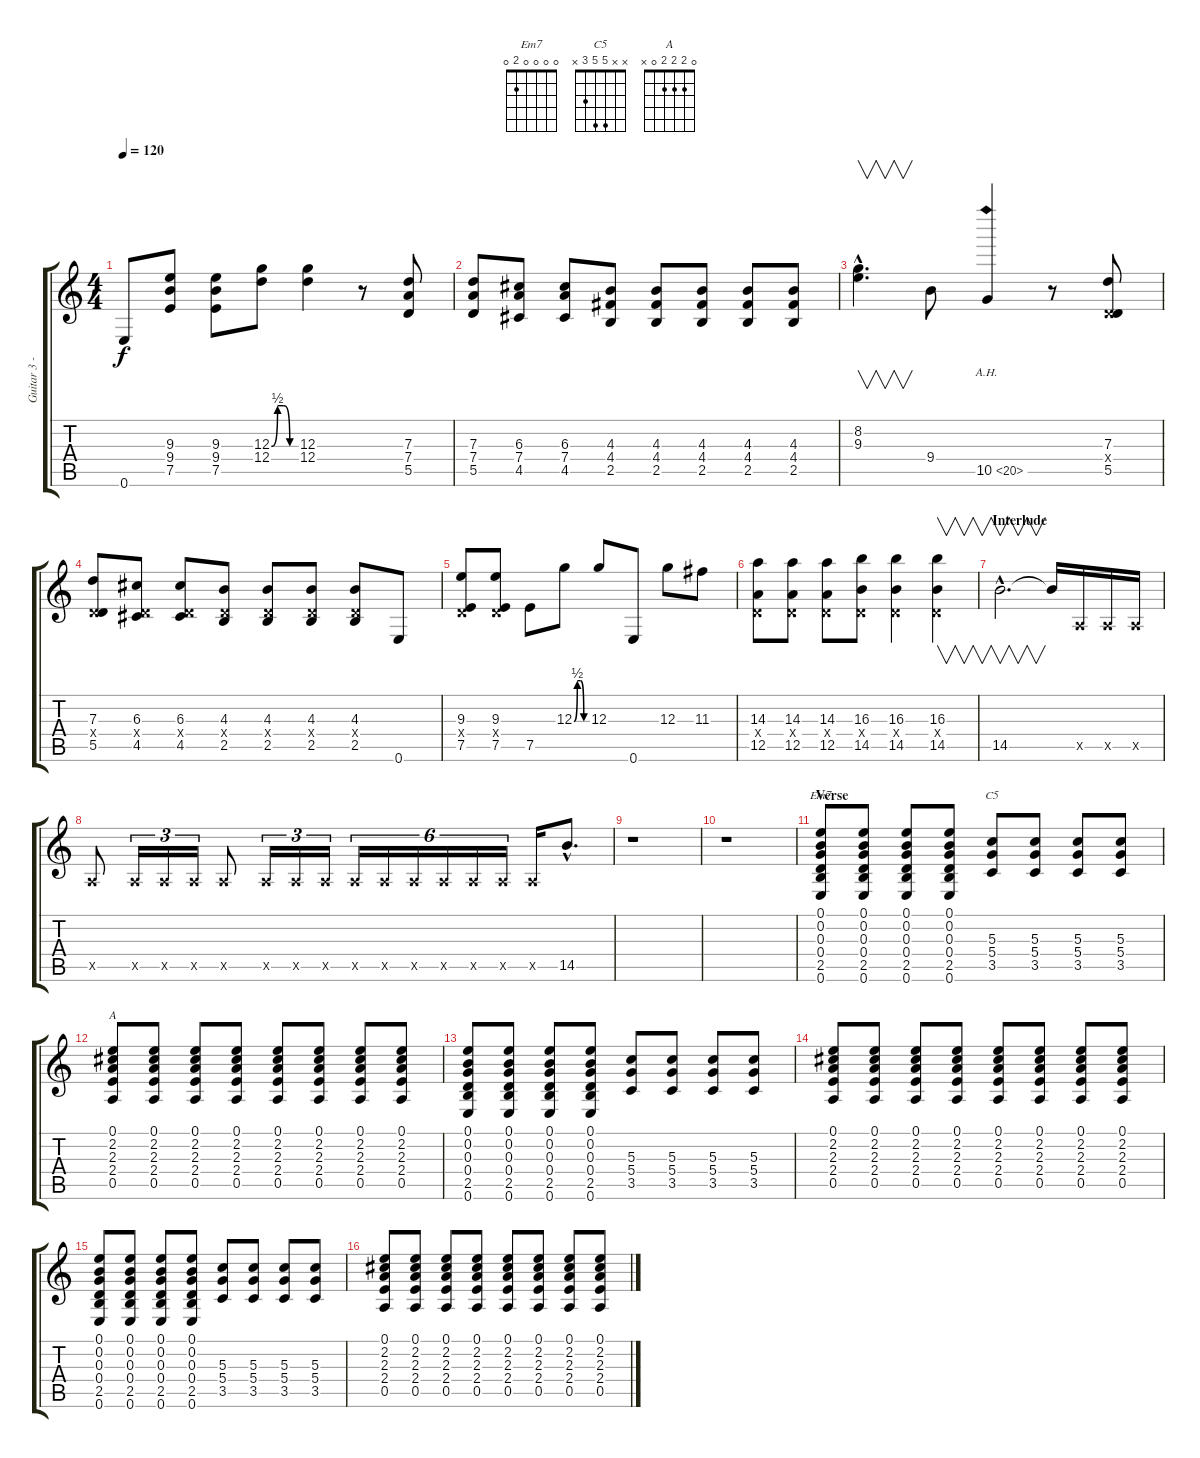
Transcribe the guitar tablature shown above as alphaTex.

\track ("Guitar 3 - Electric" "Guitar 3 -") {instrument distortionguitar}
\staff {score tabs}
\tuning (E4 B3 G3 D3 A2 E2) {hide}
\chord ("Em7" 0 0 0 0 2 0)
\chord ("C5" x x 5 5 3 x)
\chord ("A" 0 2 2 2 0 x)
\ts (4 4)
\tempo 120
\clef g2
\ks c
0.6.8{dy f} (9.3 9.4 7.5).8 (9.3 9.4 7.5).8 (12.3{be (custom 0 0 15 2 30 2 45 0 60 0)} 12.4).8 (12.3 12.4).4 r.8 (7.3 7.4 5.5).8 |
(7.3 7.4 5.5).8 (6.3 7.4 4.5).8 (6.3 7.4 4.5).8 (4.3 4.4 2.5).8 (4.3 4.4 2.5).8 (4.3 4.4 2.5).8 (4.3 4.4 2.5).8 (4.3 4.4 2.5).8 |
(8.2{hac} 9.3{hac}).4{v d} 9.4.8 10.5{ah 10}.4 r.8 (7.3 0.4{x} 5.5).8 |
(7.3 0.4{x} 5.5).8 (6.3 0.4{x} 4.5).8 (6.3 0.4{x} 4.5).8 (4.3 0.4{x} 2.5).8 (4.3 0.4{x} 2.5).8 (4.3 0.4{x} 2.5).8 (4.3 0.4{x} 2.5).8 0.6.8 |
(9.3 0.4{x} 7.5).8 (9.3 0.4{x} 7.5).8 7.5.8 12.3{be (custom 0 0 15 2 30 2 45 0 60 0)}.8 12.3.8 0.6.8 12.3.8 11.3.8 |
(14.3 0.4{x} 12.5).8 (14.3 0.4{x} 12.5).8 (14.3 0.4{x} 12.5).8 (16.3 0.4{x} 14.5).8 (16.3 0.4{x} 14.5).4 (16.3 0.4{x} 14.5).4{v} |
\section ("" "Interlude")
14.5{hac}.2{v d} 14.5{t}.16 0.5{x}.16 0.5{x}.16 0.5{x}.16 |
0.5{x}.8 0.5{x}.16{tu (3 2)} 0.5{x}.16{tu (3 2)} 0.5{x}.16{tu (3 2)} 0.5{x}.8 0.5{x}.16{tu (3 2)} 0.5{x}.16{tu (3 2)} 0.5{x}.16{tu (3 2)} 0.5{x}.16{tu (6 4)} 0.5{x}.16{tu (6 4)} 0.5{x}.16{tu (6 4)} 0.5{x}.16{tu (6 4)} 0.5{x}.16{tu (6 4)} 0.5{x}.16{tu (6 4)} 0.5{x}.16 14.5{hac}.8{d} |
r.1 |
r.1 |
\section ("" "Verse")
(0.1 0.2 0.3 0.4 2.5 0.6).8{ch "Em7"} (0.1 0.2 0.3 0.4 2.5 0.6).8 (0.1 0.2 0.3 0.4 2.5 0.6).8 (0.1 0.2 0.3 0.4 2.5 0.6).8 (5.3 5.4 3.5).8{ch "C5"} (5.3 5.4 3.5).8 (5.3 5.4 3.5).8 (5.3 5.4 3.5).8 |
(0.1 2.2 2.3 2.4 0.5).8{ch "A"} (0.1 2.2 2.3 2.4 0.5).8 (0.1 2.2 2.3 2.4 0.5).8 (0.1 2.2 2.3 2.4 0.5).8 (0.1 2.2 2.3 2.4 0.5).8 (0.1 2.2 2.3 2.4 0.5).8 (0.1 2.2 2.3 2.4 0.5).8 (0.1 2.2 2.3 2.4 0.5).8 |
(0.1 0.2 0.3 0.4 2.5 0.6).8 (0.1 0.2 0.3 0.4 2.5 0.6).8 (0.1 0.2 0.3 0.4 2.5 0.6).8 (0.1 0.2 0.3 0.4 2.5 0.6).8 (5.3 5.4 3.5).8 (5.3 5.4 3.5).8 (5.3 5.4 3.5).8 (5.3 5.4 3.5).8 |
(0.1 2.2 2.3 2.4 0.5).8 (0.1 2.2 2.3 2.4 0.5).8 (0.1 2.2 2.3 2.4 0.5).8 (0.1 2.2 2.3 2.4 0.5).8 (0.1 2.2 2.3 2.4 0.5).8 (0.1 2.2 2.3 2.4 0.5).8 (0.1 2.2 2.3 2.4 0.5).8 (0.1 2.2 2.3 2.4 0.5).8 |
(0.1 0.2 0.3 0.4 2.5 0.6).8 (0.1 0.2 0.3 0.4 2.5 0.6).8 (0.1 0.2 0.3 0.4 2.5 0.6).8 (0.1 0.2 0.3 0.4 2.5 0.6).8 (5.3 5.4 3.5).8 (5.3 5.4 3.5).8 (5.3 5.4 3.5).8 (5.3 5.4 3.5).8 |
(0.1 2.2 2.3 2.4 0.5).8 (0.1 2.2 2.3 2.4 0.5).8 (0.1 2.2 2.3 2.4 0.5).8 (0.1 2.2 2.3 2.4 0.5).8 (0.1 2.2 2.3 2.4 0.5).8 (0.1 2.2 2.3 2.4 0.5).8 (0.1 2.2 2.3 2.4 0.5).8 (0.1 2.2 2.3 2.4 0.5).8
